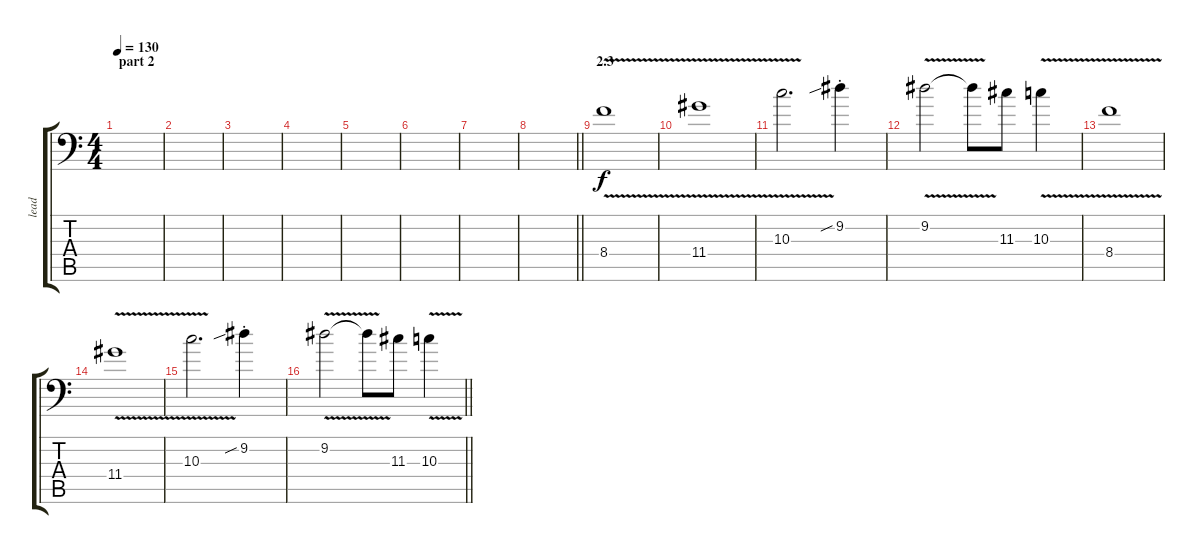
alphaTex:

\track ("lead" "lead") {instrument distortionguitar}
\staff {score tabs}
\tuning (B3 Gb3 D3 A2 E2 A1) {hide}
\ts (4 4)
\section ("" "part 2")
\tempo 130
\clef f4
\ks c
|
|
|
|
|
|
|
\barLineRight lightlight
|
\section ("" "2.3")
8.4{v}.1 |
11.4{v}.1 |
10.3{v}.2{d} 9.2{sib st}.4 |
9.2{v}.2 9.2{t}.8 11.3.8 10.3{v}.4 |
8.4{v}.1 |
11.4{v}.1 |
10.3{v}.2{d} 9.2{sib st}.4 |
\barLineRight lightlight
9.2{v}.2 9.2{t}.8 11.3.8 10.3{v}.4
